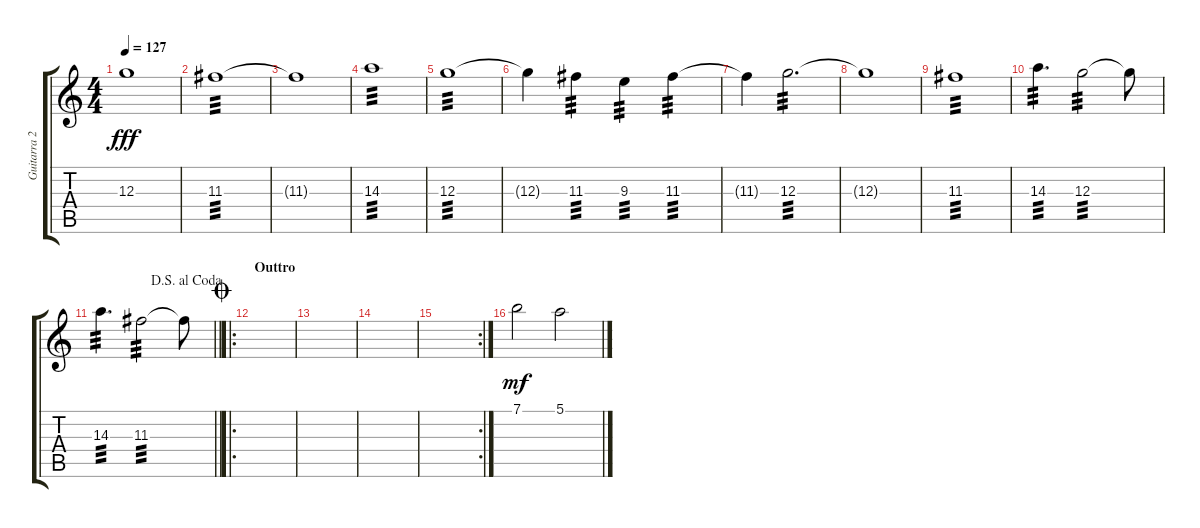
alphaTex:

\track ("Guitarra 2" "Guitarra 2") {instrument distortionguitar}
\staff {score tabs}
\tuning (E4 B3 G3 D3 A2 E2) {hide}
\ts (4 4)
\tempo 127
\clef g2
\ks c
12.3{t}.1{dy fff} |
11.3.1{tp 3} |
11.3{t}.1 |
14.3.1{tp 3} |
12.3.1{tp 3} |
12.3{t}.4 11.3.4{tp 3} 9.3.4{tp 3} 11.3.4{tp 3} |
11.3{t}.4 12.3.2{d tp 3} |
12.3{t}.1 |
11.3.1{tp 3} |
14.3.4{d tp 3} 12.3.2{tp 3} 12.3{t}.8 |
\jump dalsegnoalcoda
\barLineRight lightlight
14.3.4{d tp 3} 11.3.2{tp 3} 11.3{t}.8 |
\ro
\section ("" "Outtro")
\jump coda
|
|
|
\rc 2
|
7.1.2{dy mf} 5.1.2
